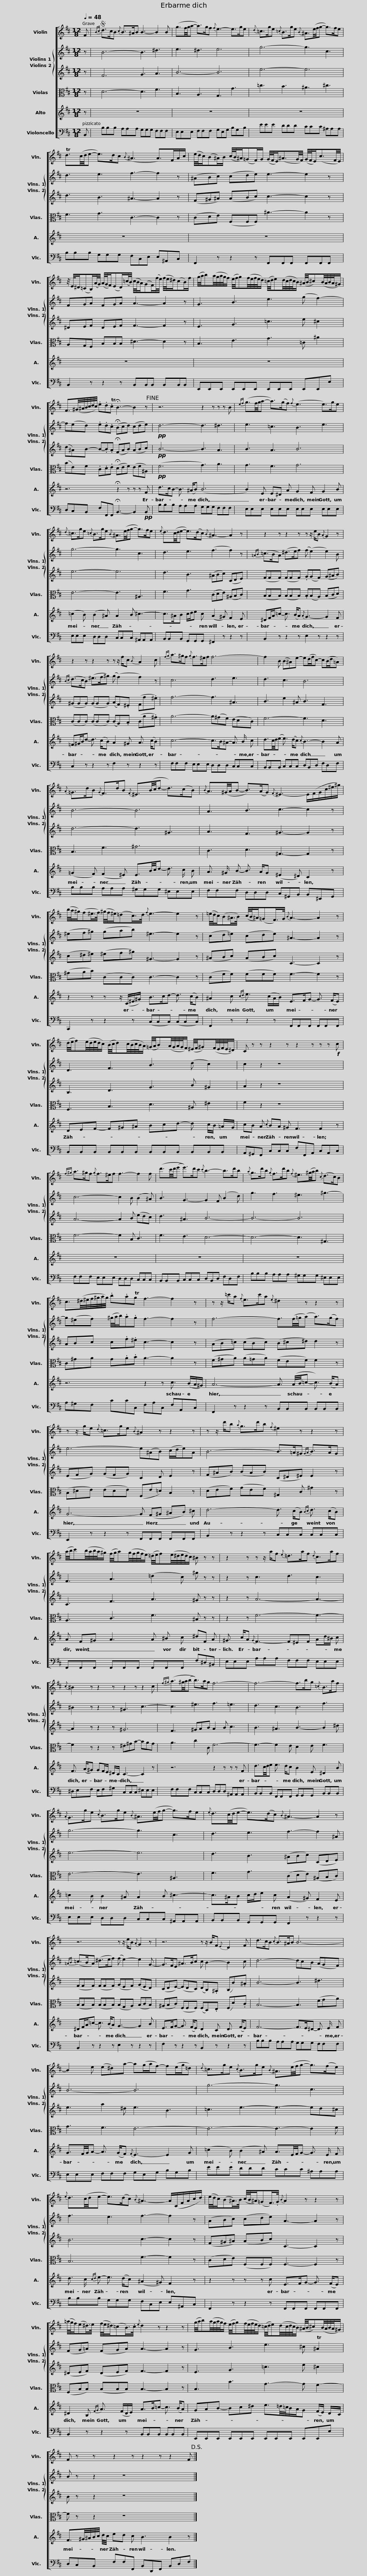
X:1
%%score [ 1 { 2 3 } 4 5 6 ]
L:1/8
Q:1/4=48
M:12/8
I:linebreak $
K:D
V:1 treble
V:2 treble
V:3 treble
V:4 alto
V:5 treble
V:6 bass
V:1
 F |S{Bc} d>cB{c} B>^AB B3- B2 B | (g3/2f/4g/4a- a>)gf{f} e3- e>ge |${d} =c>ge{=c} B>ge{B} ^A3/2(e/4f/4g- g>)fe |$ Td3/2(c/4d/4e- e>)dc{B} (^A3 A>)FA/c/ |$ %5
 (e/4d/4c/)(B^A/)B/ (c/4B/4^A/)(=GF/)G/ (G/4F/4E<)(^AG/4F/4) (G/4F/4E<)(cF/4E/4) |$ z/4 E/4^D/(=CB,/)(A/4G/4) (A/4G/4F/)(ED/)(=c/4B/4) (c/4B/4A/)(GF/)(f/4e/4) (f/4e/4^d/)(cB/)f/ |$ (g/4a/4b)(a/4g/4a/4g/4f/) (e/4f/4g)(f/4e/4f/4e/4d/) (=c/4d/4e)(d/4c/4d/4c/4B/) (^A/4B/4^c)(B/4A/4B/4A/4^G/) |$ F3/2(^G/4^A/4B/4c/4d/4c/4) .e.d.Tc !fermata!B3- B2 z!fine! | z6 z2 z z z B |$ %10
{ef} (g3/2f/4g/4a- a>)(gf){f} (e3 e>)ge |${d} =c>ge{=c} B>ge{B} ^A3/2(e/4f/4g- g>)fe |${e} d3/2(c/4d/4e- e>)(dc){B} ^A3- A2 z |$ z2 z z2 z z z/ e/B{A} G2 z |$ z2 z z2 z z z/ f/c{B} A2 c |$ %15
{fg} a>^gf{g} f>^ef f6- |$ f2 B (B^A)e- e(d/f/c-) c(B/d/=A) |${A} =G>dB{G} F>dB{F} ^E3/2(B/4c/4d- d>)(cB) |${B} A3/2(^G/4A/4B- B>)(AG){F} ^E3- E/(F/G/c/^e/^g/) |$ (b/4a/4^g/)(f^e/>f/) (^g/4f/4^e/)(=dc/>)d/{f} e3- e2 z |$ %20
 (=e/4d/4c/)(B^A/>B/) (c/4B/4^A/)(=GF/>)G/{B} A3- A2 z |$ (d/4e/4f)(e/4d/4e/4d/4c/) (B/4c/4d)(c/4B/4c/4B/4A/) (=G/4A/4B)(A/4G/4A/4G/4F/) (^E/4F/4^G)(F/4E/4F/4E/4^D/) |$ C z z z2 z z2 z z z!f! c |{f^g} a>^gf{g} f>^ef f3- f2 f |$ (d'3/2c'/4d'/4(e' e'>))d'c'{c'} b3- b>d'b |$ %25
{a} g>d'b{g} f>d'b{f} ^e3/2(^g/4a/4b){c} (d>c)B |$ c3/2(^d/4^e/4f/4^g/4a/4g/4) .b.aTg f3- f2 z |$ z z/ =c'/a{f} e>c'a{e} ^d2 z z2 z |$ z z/ g/e{d} =c>ge{B} ^A2 z z2 z |$ z z/ d'/b{a} g>d'b{f} ^e2 z z2 z |$ %30
 (a/4b/4c')(b/4a/4b/4a/4^g/) (f/4g/4a)(g/4f/4g/4f/4e/) (=d/4e/4f)(e/4^d/4e/4d/4c/) ^B z z |$ z2 z z z/ a/f{e} =d>af{d} c>af |${c} ^B2 z z2 z z2 z z2 c |{f^g} (a3/2^g/4a/4(b b>))ag f6- |$ f6- f>bg{=c} B>af |$ %35
{A} G>ge{c} B>ge{B} ^A3/2(e/4f/4g- g>)fe |${e} d3/2(c/4d/4e- e>)(dc){B} ^A3- A2 z | z6 z z/ e/B{A} G2 z |$ z6 z z/ B/F{E} D2 F | d>cB{c} B>^AB B6- |$ %40
 B2 e (e^d)a- a(g/a/f-) f(e/g/=d) |${d} =c>ge{c} B>ge{B} ^A3/2(e/4f/4g- g>)(fe) |${e} d3/2(c/4d/4e- e>)(dc){B} ^A3- A/(C/F/A/c/d/) |$ (e/4d/4c/)(B^A/>)B/ (c/4B/4^A/)(=GF/>).G/{B} A2 z z2 z |$ (=a/4g/4f/)(e^d/>)e/ (f/4e/4^d/)(=cB/>).c/{e} d2 z z2 z |$ %45
 (g/4a/4b)(a/4g/4a/4g/4f/) (e/4f/4g)(f/4e/4f/4e/4d/) (=c/4d/4e)(d/4c/4d/4c/4B/) (^A/4B/4^c)(B/4A/4B/4A/4^G/) |$ F z z z2 z z2 z z2 F!D.S.! |] %47
V:2
 z | B6- B3 ^d3 | e3 ^d3 e6 |$ g6- g3 c3 |$ d3 e3 f3- f2 z |$ %5
 (^ABc) (cde) e3- e2 z |$ FGA FGA A3- A2 z |$ G3 B3 e3 (g f2-) |$ f(ed) .e.d.c (!fermata!Bcd) (cde) |!pp! d6- d3 ^d3 |$ %10
 e3 =c3 B3 e3 |$ g6- g3 c3 |$ d3 e3 (f3 f2) z |${=AB} (=c>BA) (^d>ef) (f (e2) e2) B |${Bc} (d>cB) (^e>f^g) (g (f2) f2) z |$ %15
 c6 d3 e3 |$ d3 c3 B6 |$ B6- B6 |$ A3 B3 c3- c2 z |$ (^ef^g) (gab) ^e3- e2 z |$ %20
 (cd=e) (cde) ^A3- A2 z |$ D3 F3 B3 (d c2) |$ c2 z2 z8 | c6- c2 B (B2 ^A) |$ B3 G3- G2 F (B2 d) |$ %25
 g3 f3 ^e3 ^g3- |$ g(^ef) (^g/4a/4b/).a.g f3- f2 z |$ f6- f3/2(f/4=g/4(a) a>)(gf) |$ e6- e(^AB) (c/d/e)A |$ B6- B>=A^G{GA} B>AG |$ %30
 F3 A3 (=d2 c) ^g z z |$ z2 z c3 d3 c3 |$ ^B2 z z2 z ^G3 c3- | c3 ^e3 f3 =e3 |$ d3 c3 B3 f3 |$ %35
 g6- g3 c3 |$ d3 e3 f3- f2 ^A |{=AB} (=c>BA) (^d>ef) (f e2-) e2 G- |$ G>FE ^A>Bc c B2- B2 c | d6- dcB (AGF) |$ %40
 B6- B6 |$ g6- g3 c3 |$ f3 e3 f3- f2 z |$ (ABc) (cde) A3- A2 z |$ (FG=A) (FGA) A3- A2 z |$ %45
 G3 B3 e3 ^c T^A2 |$ B z z2 z8 |] %47
V:3
 z | F6 G3 A3 | B6- B6 |$ e6- e6 |$ d3 B3 ^A3- A2 z |$ %5
 (F^G^A) (ABc) c3- c2 z |$ ^DEF DEF F3- F2 z |$ E3 G3 =c3 e ^c2 |$ (d^A)B- B-.B.A (!fermata!FAB) (ABc) |!pp! B6- B3 A3 |$ %10
 B3 A3 B6 |$ e6- e6 |$ d3 B3 (^ABc) (CDE) |$ (FFF) (FFF) .G(GF) (G^AB) |$ (^GGG) (GGG) (AF).^E (Ff.^e) |$ %15
 f6- f3 ^A3 |$ B3 e2 ^A B3 F3 |$ d6- d3 ^G3 |$ A3 F3 ^G3- G2 z |$ (c^d^e) (^ef^g) ^G3- G2 z |$ %20
 (^ABc) (ABc) C3- C2 z |$ B,3 D3 G3 B ^G2 |$ A2 z2 z8 | A6- A2 B (edc) |$ d3 ^A3 B6- |$ %25
 B6- B6 |$ ABc c.f.^e c3- c2 z |$ (AB=c) (cBc) (B^c^d) d2 z |$ (EFG) (GFG) C2 D E2 z |$ (F^AB) (BAB) (C^D^E) E2 z |$ %30
 C3 F3 A3 ^G z z |$ z2 z A6- A3- |$ A2 z z2 z ^G6 | F3 ^GAB A2 B c3 |$ B3 ^A3 B3- B2 ^d |$ %35
 e6- e6 |$ d3 B3 (^ABc) (CDE) | (FFF) (FFF) (GEF) (GED) |$ (CDE-) (EDC) (DB,).^A, (B,B).^A | B6- B3 ^d3 |$ %40
 e3 a2 ^d e3 B3 |$ =c3 e3- e3- ed^c |$ B6 c3- c2 z |$ (F^G^A) (ABc) C3- C2 z |$ (^DEF) (DEF) F3- F2 z |$ %45
 E3 G3 =c3 e ^c2 |$ B z z2 z8 |] %47
V:4
 z | D6- D3 F3 | B,3 A,3 G,3 G3 |$ =c3 B3 ^A3 ^c3 |$ F3 G3 C3- C2 z |$ %5
 (CDE) (F,F,F,) ^A3- A2 z |$ A,G,F, B,B,B, ^D3- D2 z |$ B,3 E3 G3 =C ^A2 |$ (BE)F .C.D.E (!fermata!DEF) (EF^A,) |!pp! (F6 G3) A3 |$ %10
 G3 F3 G6 |$ E6- E3 ^A,3 |$ F3 G3 (CDE) (^A,B,C) |$ (B,B,B,) (B,B,B,) .B,(B,A,) (B,CD) |$ (CCC) (CCC) (CA,).B, (CA.^G) |$ %15
 A6- A(^GF) (EDC) |$ F6- F3 D3 |$ B,3 F3 ^G6 |$ C3 D3 ^G,3- G,2 z |$ (^GAB) (CCC) C3- C2 z |$ %20
 (CFF) (FFF) F3- F2 z |$ F,3 B,3 D3 ^A, ^E2 |$ F2 z2 z8 | F6- F2 B, C3 |$ F3 E3 D6- |$ %25
 D6- D3 ^G,3 |$ C^GA G.A.B A3- A2 z |$ (F^GA) (A=GA) (FEF) F2 z |$ (B,^DE) (EDE) (F,E=D) B,2 z |$ (DEF) (GEF) ^G,2 C ^G2 z |$ %30
 A,3 C3 F3 ^B, z z |$ z2 z F6- F3- |$ F2 z z2 z ^E^GB- BAG | A3 c2 C F6- |$ F3- F2 E D2 E F3 |$ %35
 E6- E3 ^A,3 |$ F3 G3 (CDE) (^A,B,C) | (B,B,B,) (B,B,B,) (B,G,A,) (B,CB,) |$ (^A,B,C) (F,F,F,) (F,D,).E, (F,D).C | B,6- B,3 (FGA) |$ %40
 G3 F3 E6- |$ E6- E3- E2 F |$ B,6 F3- F2 z |$ (CDE) (F,F,F,) F,3- F,2 z |$ (F,B,B,) (B,B,B,) B,3- B,2 z |$ %45
 B,3 B3 G3- G F2- |$ F z z2 z8 |] %47
V:5
 z | z12 | z12 |$ z12 |$ z12 |$ %5
 z12 |$ z12 |$ z12 |$ z6 !fermata!z2 z z z F | d>cB- B3/2 (^A/B) (B6 |$ %10
 B2) E E^D A G2 F G2 B |$ (=c2 B) (B2 ^A) A2 B ^c3- |$ c>^AB c/d/e c (A2 ^G) F2 E |$ ^DF/A/=c- c3/2 (B/A){A} G3- G2 F |$ =F^G/B/d- d3/2 (c/B) A2 ^G A3/2 (c/B) |$ %15
 c6- c>B^A- A3/2 B/ c |$ d3/2c/4d/4(e e3/2) (d/c){c} B3- B2 A |$ (=G2 F) (F2 ^E) E3/2B/4c/4d- d3/2 c/ B |$ A3/2 ^G/ B- B3/2 A/G (^E2 ^D) C2 z |$ z2 z z z/ (C/^E/^G/) B>cd- d3/2 (c/B) |$ %20
 ^A2 c{cd} e3/2 (c/A/B/) E>FG- G3/2 (F/E) |$ DEF- F^G^A Bcd- d c/B/ =A/G/ |$ cB A{c} BA ^G F3 F2 z | z12 |$ z12 |$ %25
 z12 |$ z6 z2 z c3/2 (B/A/^G/) |$ A6- A3/2 (A/4B/4=c- c3/2) (B/A) |$ G6- G (F^G ^AB) ^c |$ d6- d3/2 (c/B){Bc} d3/2 (c/B) |$ %30
 A F^G A3 A ^B c ^dF A |$ ^G3/2 c/A{G} F3- F^EF Ad/^B/ c |$ F3/2 (A/^G) GF/E/ ^D/C/ C3- C2 z | z6 z2 z z z F |$ d3/2c/4d/4e e3/2 d/c B2 E ^D2 B |$ %35
 =c2 B B2 ^A A2 B ^c3- |$ c>^AB c/d/e c (A2 ^G) F2 E | ^DF/A/=c- c3/2 (B/A) G3- G2 B |$ E>FG- G3/2 (F/E) D2 C D3/2 (F/E) | F6- F>E^D- D3/2 E/ F |$ %40
 G3/2F/4G/4A- A3/2 (G/F){F} E3- E2 G |$ (=c2 B) (B2 ^A) A3/2E/4F/4G- G3/2 E/ F |$ d3/2 c/{cd} e- e3/2 (d/c) (^A2 ^G) F2 z |$ z2 z z z c E>FG- G3/2 (F/E) |$ ^D2 B,{FG} A3/2 (F/D/E/) A>B=c- c3/2 (B/A) |$ %45
 GAB- Bc^d e3/2=d/4=c/4B/A/G (F/E/) D/C/ |$ F3/2^G/4^A/4B/4c/4 d/4c/4 ed c B3 B2 z |] %47
V:6
 B,, | B,B,B, A,A,A, G,G,G, F,F,F, | E,E,E, F,F,F, G,E,G, B,G,B, |$ EEE DDD CCC ^A,A,A, |$ B,B,B, G,G,G, F,C,E, E,^A,,C, |$ %5
 F,,2 z z2 z F,,F,,F,, F,,F,,F,, |$ B,,2 z z2 z B,,B,,B,, B,,B,,B,, |$ E,,E,,E,, E,,E,,E,, E,,E,,E,, E,,E,,E, |$ D,C,B,, F,F,,F,, !fermata!B,,3- B,,2!pp! B,, | B,B,B, A,A,A, G,G,G, F,F,F, |$ %10
 E,E,E, E,E,E, E,E,E, E,E,E, |$ E,E,E, D,D,D, C,C,C, ^A,,A,,A,, |$ B,,B,,B,, G,,G,,G,, ^F,,2 z z2 z |$ B,,2 z z2 z E,2 z z2 z |$ C,2 z z2 z F,2 z z2 z |$ %15
 F,F,F, E,E,E, D,D,D, C,C,C, |$ B,,B,,B,, C,C,C, D,B,,D, F,D,F, |$ B,B,B, A,A,A, ^G,G,G, ^E,E,E, |$ F,F,F, D,D,D, C,^G,,B,, B,,^E,,G,, |$ C,,2 z z2 z (C,C,C,) (C,C,C,) |$ %20
 F,,2 z z2 z F,,F,,F,, F,,F,,F,, |$ B,,B,,B,, B,,B,,B,, B,,B,,B,, B,,B,,B,, |$ A,,^G,,F,, C,C,C, F,F,,A,, C,A,,C, | F,F,F, E,E,E, D,D,D, C,C,C, |$ B,,B,,B,, C,C,C, D,B,,D, F,D,F, |$ %25
 B,B,B, A,A,A, ^G,G,G, ^E,E,E, |$ A,^G,F, CCC, F,A,C, F,A,,C, |$ F,,2 z z2 z B,,B,,B,, B,,B,,B,, |$ E,,2 z z2 z F,,F,,F,, F,,F,,F,, |$ B,,2 z z2 z C,C,C, C,C,C, |$ %30
 F,,F,,F,, F,,F,,F,, F,,F,,F,, F,^D,^B,, |$ E,E,E, A,A,A, F,F,F, E,E,E, |$ ^D,E,F, E,F,^G, C,C,C, ^E,E,E, | F,F,F, C,C,C, D,D,D, ^A,,A,,A,, |$ B,,B,,B,, F,,F,,F,, G,,G,,G,, B,,B,,B,, |$ %35
 E,E,E, D,D,D, C,C,C, ^A,,A,,A,, |$ B,,B,,B,, G,,G,,G,, F,,2 z z2 z | B,,2 z z2 z E,2 z z2 z |$ F,2 z z2 z B,,2 z z2 z | B,B,B, A,A,A, G,G,G, F,F,F, |$ %40
 E,E,E, F,F,F, G,E,G, B,G,B, |$ EEE DDD CCC ^A,A,A, |$ B,B,B, G,G,G, F,C,E, E,^A,,C, |$ F,,2 z z2 z F,,F,,F,, F,,F,,F,, |$ B,,2 z z2 z B,,B,,B,, B,,B,,B,, |$ %45
 E,,E,,E,, E,,E,,E,, E,,E,,E,, E,,E,,E, |$ D,C,B,, F,F,F,, B,,D,,F,, B,,D,F, |] %47
